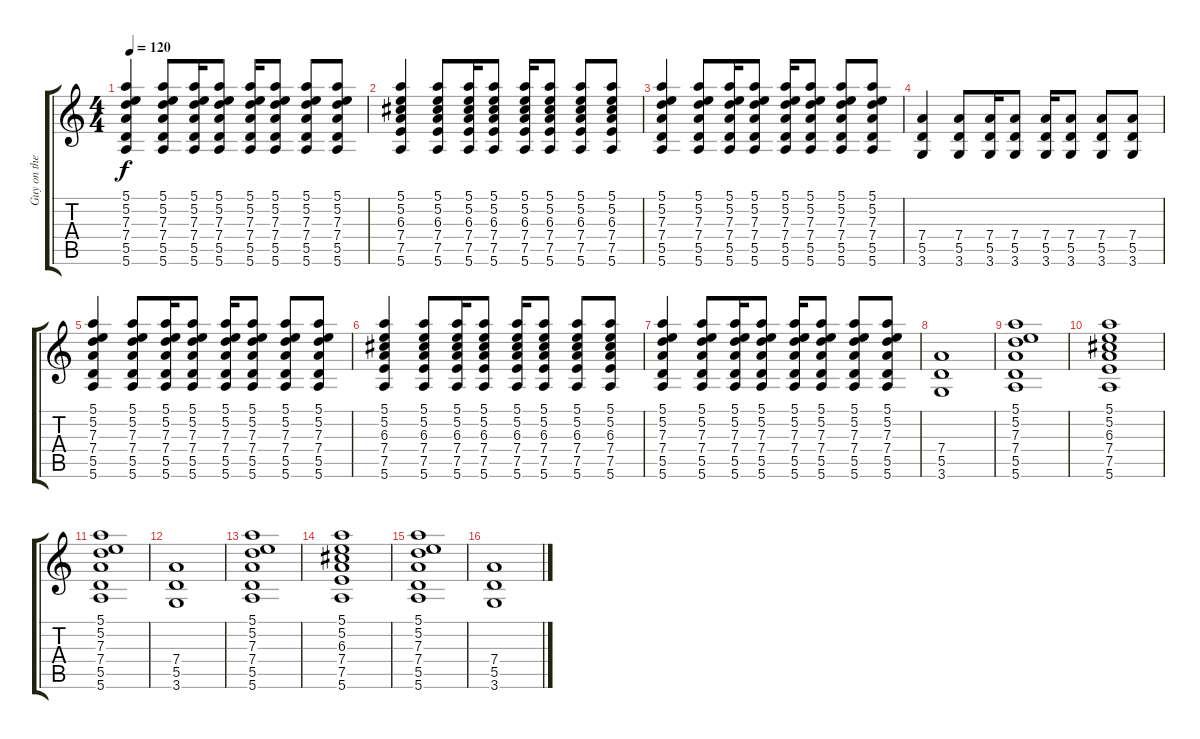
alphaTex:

\track ("Guy on the right" "Guy on the") {instrument acousticguitarsteel}
\staff {score tabs}
\tuning (E4 B3 G3 D3 A2 E2) {hide}
\ts (4 4)
\tempo 120
\clef g2
\ks c
(5.1 5.2 7.3 7.4 5.5 5.6).4{dy f} (5.1 5.2 7.3 7.4 5.5 5.6).8 (5.1 5.2 7.3 7.4 5.5 5.6).16 (5.1 5.2 7.3 7.4 5.5 5.6).8 (5.1 5.2 7.3 7.4 5.5 5.6).16 (5.1 5.2 7.3 7.4 5.5 5.6).8 (5.1 5.2 7.3 7.4 5.5 5.6).8 (5.1 5.2 7.3 7.4 5.5 5.6).8 |
(5.1 5.2 6.3 7.4 7.5 5.6).4 (5.1 5.2 6.3 7.4 7.5 5.6).8 (5.1 5.2 6.3 7.4 7.5 5.6).16 (5.1 5.2 6.3 7.4 7.5 5.6).8 (5.1 5.2 6.3 7.4 7.5 5.6).16 (5.1 5.2 6.3 7.4 7.5 5.6).8 (5.1 5.2 6.3 7.4 7.5 5.6).8 (5.1 5.2 6.3 7.4 7.5 5.6).8 |
(5.1 5.2 7.3 7.4 5.5 5.6).4 (5.1 5.2 7.3 7.4 5.5 5.6).8 (5.1 5.2 7.3 7.4 5.5 5.6).16 (5.1 5.2 7.3 7.4 5.5 5.6).8 (5.1 5.2 7.3 7.4 5.5 5.6).16 (5.1 5.2 7.3 7.4 5.5 5.6).8 (5.1 5.2 7.3 7.4 5.5 5.6).8 (5.1 5.2 7.3 7.4 5.5 5.6).8 |
(7.4 5.5 3.6).4 (7.4 5.5 3.6).8 (7.4 5.5 3.6).16 (7.4 5.5 3.6).8 (7.4 5.5 3.6).16 (7.4 5.5 3.6).8 (7.4 5.5 3.6).8 (7.4 5.5 3.6).8 |
(5.1 5.2 7.3 7.4 5.5 5.6).4 (5.1 5.2 7.3 7.4 5.5 5.6).8 (5.1 5.2 7.3 7.4 5.5 5.6).16 (5.1 5.2 7.3 7.4 5.5 5.6).8 (5.1 5.2 7.3 7.4 5.5 5.6).16 (5.1 5.2 7.3 7.4 5.5 5.6).8 (5.1 5.2 7.3 7.4 5.5 5.6).8 (5.1 5.2 7.3 7.4 5.5 5.6).8 |
(5.1 5.2 6.3 7.4 7.5 5.6).4 (5.1 5.2 6.3 7.4 7.5 5.6).8 (5.1 5.2 6.3 7.4 7.5 5.6).16 (5.1 5.2 6.3 7.4 7.5 5.6).8 (5.1 5.2 6.3 7.4 7.5 5.6).16 (5.1 5.2 6.3 7.4 7.5 5.6).8 (5.1 5.2 6.3 7.4 7.5 5.6).8 (5.1 5.2 6.3 7.4 7.5 5.6).8 |
(5.1 5.2 7.3 7.4 5.5 5.6).4 (5.1 5.2 7.3 7.4 5.5 5.6).8 (5.1 5.2 7.3 7.4 5.5 5.6).16 (5.1 5.2 7.3 7.4 5.5 5.6).8 (5.1 5.2 7.3 7.4 5.5 5.6).16 (5.1 5.2 7.3 7.4 5.5 5.6).8 (5.1 5.2 7.3 7.4 5.5 5.6).8 (5.1 5.2 7.3 7.4 5.5 5.6).8 |
(7.4 5.5 3.6).1 |
(5.1 5.2 7.3 7.4 5.5 5.6).1 |
(5.1 5.2 6.3 7.4 7.5 5.6).1 |
(5.1 5.2 7.3 7.4 5.5 5.6).1 |
(7.4 5.5 3.6).1 |
(5.1 5.2 7.3 7.4 5.5 5.6).1 |
(5.1 5.2 6.3 7.4 7.5 5.6).1 |
(5.1 5.2 7.3 7.4 5.5 5.6).1 |
(7.4 5.5 3.6).1
